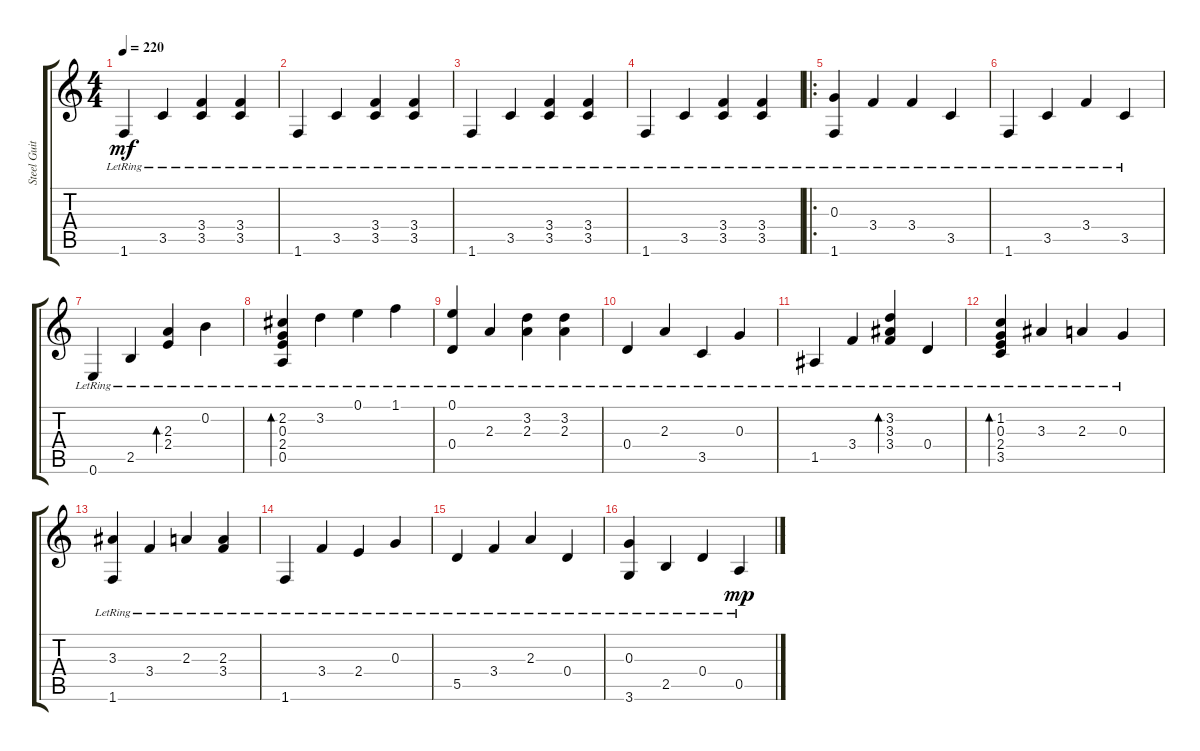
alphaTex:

\track ("Steel Guitar" "Steel Guit") {instrument acousticguitarsteel}
\staff {score tabs}
\tuning (E4 B3 G3 D3 A2 E2) {hide}
\ts (4 4)
\tempo 220
\clef g2
\ks c
1.6{lr}.4{dy mf instrument acousticguitarsteel} 3.5{lr}.4 (3.4{lr} 3.5{lr}).4 (3.4{lr} 3.5{lr}).4 |
1.6{lr}.4 3.5{lr}.4 (3.4{lr} 3.5{lr}).4 (3.4{lr} 3.5{lr}).4 |
1.6{lr}.4 3.5{lr}.4 (3.4{lr} 3.5{lr}).4 (3.4{lr} 3.5{lr}).4 |
1.6{lr}.4 3.5{lr}.4 (3.4{lr} 3.5{lr}).4 (3.4{lr} 3.5{lr}).4 |
\ro
(0.3{lr} 1.6{lr}).4 3.4{lr}.4 3.4{lr}.4 3.5{lr}.4 |
1.6{lr}.4 3.5{lr}.4 3.4{lr}.4 3.5{lr}.4 |
0.6{lr}.4 2.5{lr}.4 (2.3{lr} 2.4{lr}).4{bd 240} 0.2{lr}.4 |
(2.2{lr} 0.3{lr} 2.4{lr} 0.5{lr}).4{bd 240} 3.2{lr}.4 0.1{lr}.4 1.1{lr}.4 |
(0.1{lr} 0.4{lr}).4 2.3{lr}.4 (3.2{lr} 2.3{lr}).4 (3.2{lr} 2.3{lr}).4 |
0.4{lr}.4 2.3{lr}.4 3.5{lr}.4 0.3{lr}.4 |
1.5{lr}.4 3.4{lr}.4 (3.2{lr} 3.3{lr} 3.4{lr}).4{bd 240} 0.4{lr}.4 |
(1.2{lr} 0.3{lr} 2.4{lr} 3.5{lr}).4{bd 240} 3.3{lr}.4 2.3{lr}.4 0.3{lr}.4 |
(3.3{lr} 1.6{lr}).4 3.4{lr}.4 2.3{lr}.4 (2.3{lr} 3.4{lr}).4 |
1.6{lr}.4 3.4{lr}.4 2.4{lr}.4 0.3{lr}.4 |
5.5{lr}.4 3.4{lr}.4 2.3{lr}.4 0.4{lr}.4 |
(0.3{lr} 3.6{lr}).4 2.5{lr}.4 0.4{lr}.4 0.5{lr}.4{dy mp}
